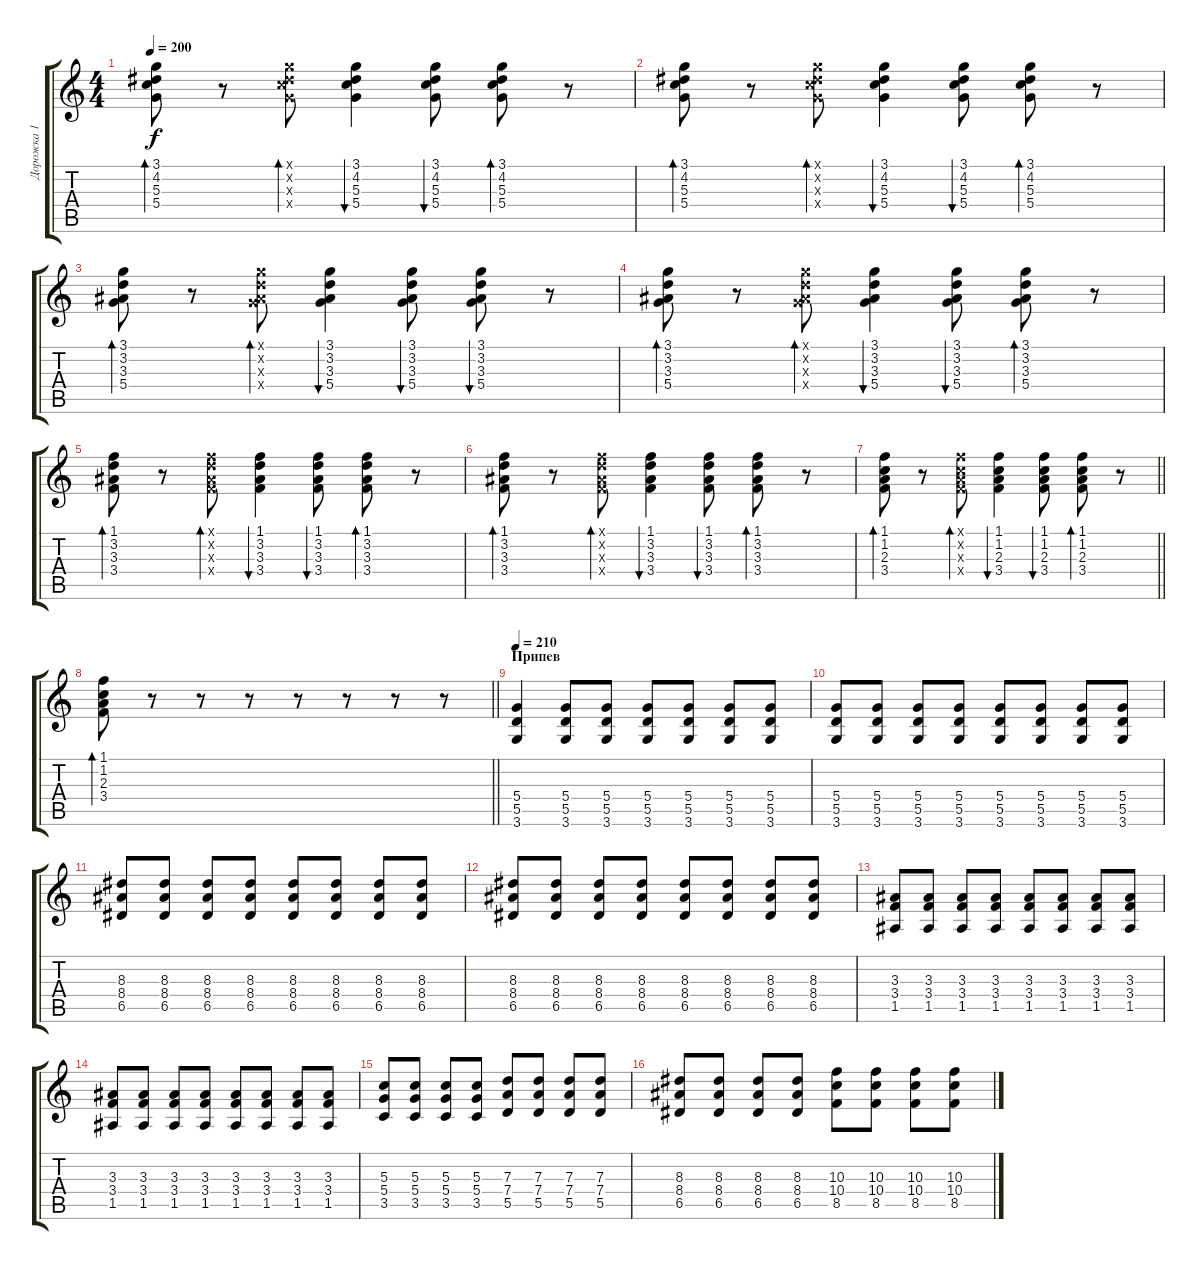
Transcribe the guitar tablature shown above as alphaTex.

\track ("Дорожка 1" "Дорожка 1") {instrument distortionguitar}
\staff {score tabs}
\tuning (E4 B3 G3 D3 A2 E2) {hide}
\ts (4 4)
\tempo 200
\clef g2
\ks c
(3.1 4.2 5.3 5.4).8{bd 60 dy f} r.8 (3.1{x} 4.2{x} 5.3{x} 5.4{x}).8{bd 60} (3.1 4.2 5.3 5.4).4{bu 60} (3.1 4.2 5.3 5.4).8{bu 60} (3.1 4.2 5.3 5.4).8{bd 60} r.8 |
(3.1 4.2 5.3 5.4).8{bd 60} r.8 (3.1{x} 4.2{x} 5.3{x} 5.4{x}).8{bd 60} (3.1 4.2 5.3 5.4).4{bu 60} (3.1 4.2 5.3 5.4).8{bu 60} (3.1 4.2 5.3 5.4).8{bd 60} r.8 |
(3.1 3.2 3.3 5.4).8{bd 60} r.8 (3.1{x} 3.2{x} 3.3{x} 5.4{x}).8{bd 60} (3.1 3.2 3.3 5.4).4{bu 60} (3.1 3.2 3.3 5.4).8{bu 120} (3.1 3.2 3.3 5.4).8{bu 240} r.8 |
(3.1 3.2 3.3 5.4).8{bd 60} r.8 (3.1{x} 3.2{x} 3.3{x} 5.4{x}).8{bd 60} (3.1 3.2 3.3 5.4).4{bu 60} (3.1 3.2 3.3 5.4).8{bu 60} (3.1 3.2 3.3 5.4).8{bd 60} r.8 |
(1.1 3.2 3.3 3.4).8{bd 60} r.8 (1.1{x} 3.2{x} 3.3{x} 3.4{x}).8{bd 60} (1.1 3.2 3.3 3.4).4{bu 60} (1.1 3.2 3.3 3.4).8{bu 60} (1.1 3.2 3.3 3.4).8{bd 60} r.8 |
(1.1 3.2 3.3 3.4).8{bd 60} r.8 (1.1{x} 3.2{x} 3.3{x} 3.4{x}).8{bd 60} (1.1 3.2 3.3 3.4).4{bu 60} (1.1 3.2 3.3 3.4).8{bu 60} (1.1 3.2 3.3 3.4).8{bd 60} r.8 |
\barLineRight lightlight
(1.1 1.2 2.3 3.4).8{bd 60} r.8 (1.1{x} 1.2{x} 2.3{x} 3.4{x}).8{bd 60} (1.1 1.2 2.3 3.4).4{bu 60} (1.1 1.2 2.3 3.4).8{bu 60} (1.1 1.2 2.3 3.4).8{bd 60} r.8 |
\barLineRight lightlight
(1.1 1.2 2.3 3.4).8{bd 60} r.8 r.8 r.8 r.8 r.8 r.8 r.8 |
\section ("" "Припев")
\tempo 210
(5.4 5.5 3.6).4 (5.4 5.5 3.6).8 (5.4 5.5 3.6).8 (5.4 5.5 3.6).8 (5.4 5.5 3.6).8 (5.4 5.5 3.6).8 (5.4 5.5 3.6).8 |
(5.4 5.5 3.6).8 (5.4 5.5 3.6).8 (5.4 5.5 3.6).8 (5.4 5.5 3.6).8 (5.4 5.5 3.6).8 (5.4 5.5 3.6).8 (5.4 5.5 3.6).8 (5.4 5.5 3.6).8 |
(8.3 8.4 6.5).8 (8.3 8.4 6.5).8 (8.3 8.4 6.5).8 (8.3 8.4 6.5).8 (8.3 8.4 6.5).8 (8.3 8.4 6.5).8 (8.3 8.4 6.5).8 (8.3 8.4 6.5).8 |
(8.3 8.4 6.5).8 (8.3 8.4 6.5).8 (8.3 8.4 6.5).8 (8.3 8.4 6.5).8 (8.3 8.4 6.5).8 (8.3 8.4 6.5).8 (8.3 8.4 6.5).8 (8.3 8.4 6.5).8 |
(3.3 3.4 1.5).8 (3.3 3.4 1.5).8 (3.3 3.4 1.5).8 (3.3 3.4 1.5).8 (3.3 3.4 1.5).8 (3.3 3.4 1.5).8 (3.3 3.4 1.5).8 (3.3 3.4 1.5).8 |
(3.3 3.4 1.5).8 (3.3 3.4 1.5).8 (3.3 3.4 1.5).8 (3.3 3.4 1.5).8 (3.3 3.4 1.5).8 (3.3 3.4 1.5).8 (3.3 3.4 1.5).8 (3.3 3.4 1.5).8 |
(5.3 5.4 3.5).8 (5.3 5.4 3.5).8 (5.3 5.4 3.5).8 (5.3 5.4 3.5).8 (7.3 7.4 5.5).8 (7.3 7.4 5.5).8 (7.3 7.4 5.5).8 (7.3 7.4 5.5).8 |
(8.3 8.4 6.5).8 (8.3 8.4 6.5).8 (8.3 8.4 6.5).8 (8.3 8.4 6.5).8 (10.3 10.4 8.5).8 (10.3 10.4 8.5).8 (10.3 10.4 8.5).8 (10.3 10.4 8.5).8
